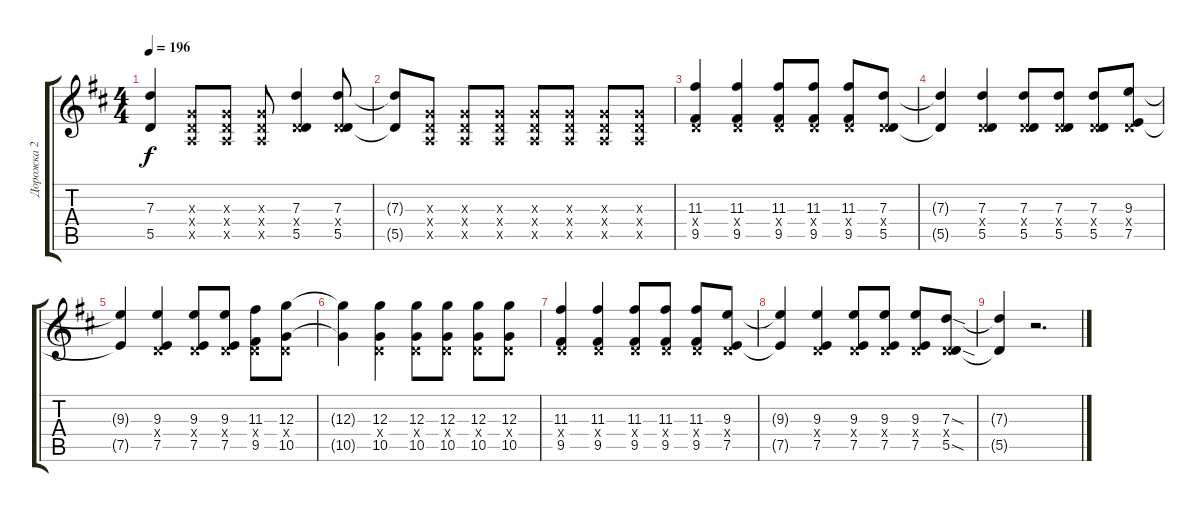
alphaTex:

\track ("Дорожка 2" "Дорожка 2") {instrument distortionguitar}
\staff {score tabs}
\tuning (E4 B3 G3 D3 A2 D2) {hide}
\ts (4 4)
\tempo 196
\clef g2
\ks d
(7.3{t} 5.5{t}).4{dy f} (0.3{x} 0.4{x} 0.5{x}).8 (0.3{x} 0.4{x} 0.5{x}).8 (0.3{x} 0.4{x} 0.5{x}).8 (7.3 0.4{x} 5.5).4 (7.3 0.4{x} 5.5).8 |
(7.3{t} 5.5{t}).8 (0.3{x} 0.4{x} 0.5{x}).8 (0.3{x} 0.4{x} 0.5{x}).8 (0.3{x} 0.4{x} 0.5{x}).8 (0.3{x} 0.4{x} 0.5{x}).8 (0.3{x} 0.4{x} 0.5{x}).8 (0.3{x} 0.4{x} 0.5{x}).8 (0.3{x} 0.4{x} 0.5{x}).8 |
(11.3 0.4{x} 9.5).4 (11.3 0.4{x} 9.5).4 (11.3 0.4{x} 9.5).8 (11.3 0.4{x} 9.5).8 (11.3 0.4{x} 9.5).8 (7.3 0.4{x} 5.5).8 |
(7.3{t} 5.5{t}).4 (7.3 0.4{x} 5.5).4 (7.3 0.4{x} 5.5).8 (7.3 0.4{x} 5.5).8 (7.3 0.4{x} 5.5).8 (9.3 0.4{x} 7.5).8 |
(9.3{t} 7.5{t}).4 (9.3 0.4{x} 7.5).4 (9.3 0.4{x} 7.5).8 (9.3 0.4{x} 7.5).8 (11.3 0.4{x} 9.5).8 (12.3 0.4{x} 10.5).8 |
(12.3{t} 10.5{t}).4 (12.3 0.4{x} 10.5).4 (12.3 0.4{x} 10.5).8 (12.3 0.4{x} 10.5).8 (12.3 0.4{x} 10.5).8 (12.3 0.4{x} 10.5).8 |
(11.3 0.4{x} 9.5).4 (11.3 0.4{x} 9.5).4 (11.3 0.4{x} 9.5).8 (11.3 0.4{x} 9.5).8 (11.3 0.4{x} 9.5).8 (9.3 0.4{x} 7.5).8 |
(9.3{t} 7.5{t}).4 (9.3 0.4{x} 7.5).4 (9.3 0.4{x} 7.5).8 (9.3 0.4{x} 7.5).8 (9.3 0.4{x} 7.5).8 (7.3{sod} 0.4{x} 5.5{sod}).8 |
(7.3{t} 5.5{t}).4 r.2{d}
